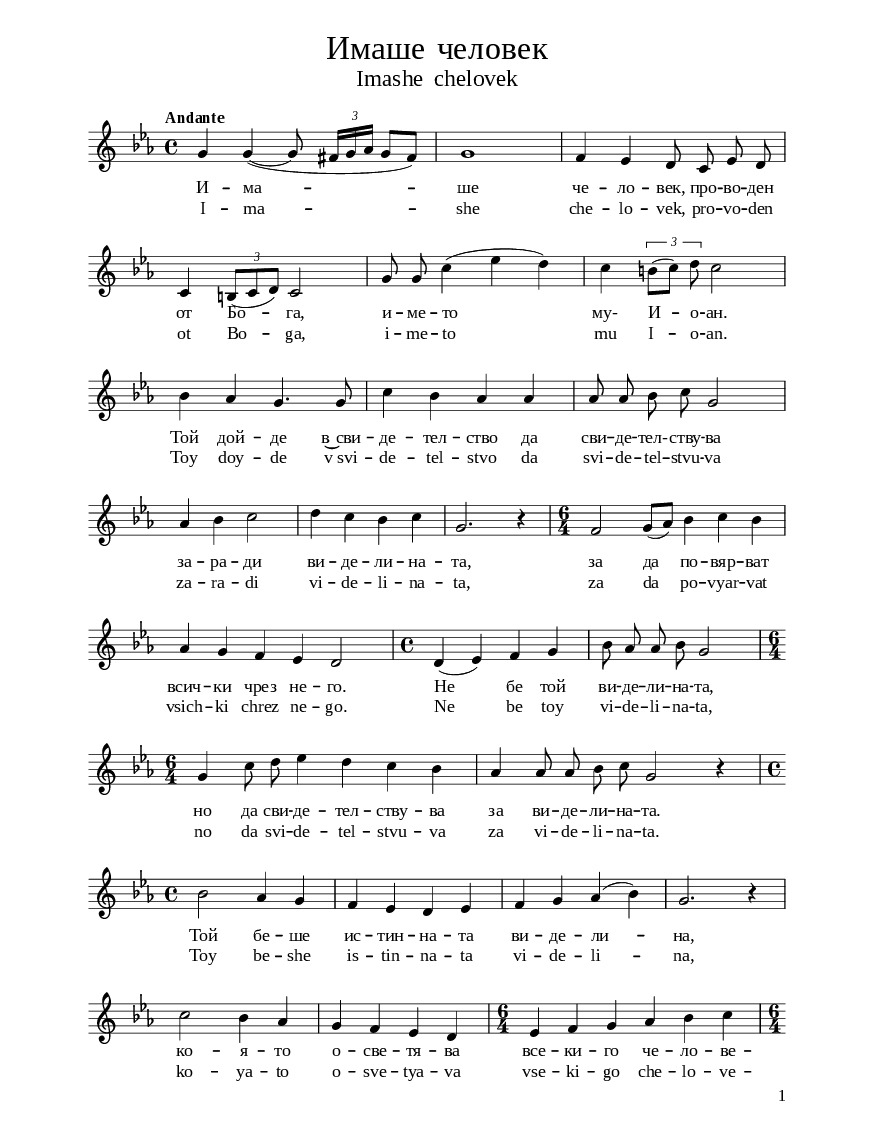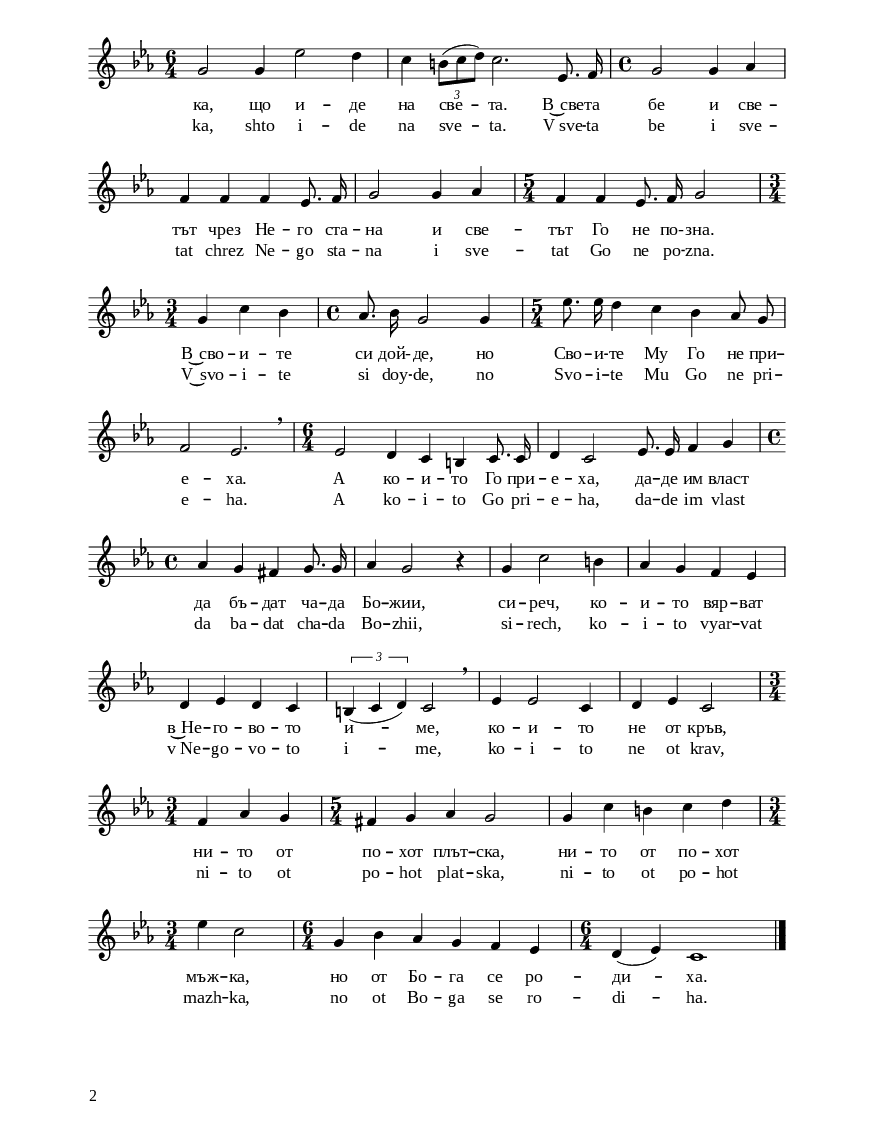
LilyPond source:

\version "2.18.2"

\paper {
  #(set-paper-size "a5")
}

\bookpart {
  \paper {
    print-all-headers = ##t
    print-page-number = ##t
    print-first-page-number = ##t

    % put page numbers on the bottom
    oddHeaderMarkup = \markup ""
    evenHeaderMarkup = \markup ""
    oddFooterMarkup = \markup
    \fill-line {
      ""
      \on-the-fly #print-page-number-check-first \fromproperty #'page:page-number-string
    }
    evenFooterMarkup = \markup
    \fill-line {
      \on-the-fly #print-page-number-check-first \fromproperty #'page:page-number-string
      ""
    }

    left-margin = 1.5\cm
    right-margin = 1.5\cm
    top-margin = 1.6\cm
    bottom-margin = 1.2\cm
    ragged-bottom = ##t % do not spread the staves to fill the whole vertical space

    % change lyrics and titles font (affects notes also)
    fonts =
    #(make-pango-font-tree
      "Times New Roman"
      "DejaVu Sans"
      "DejaVu Sans Mono"
      (/ (* staff-height pt) 3.6))

    % change distance between staves
    system-system-spacing =
    #'((basic-distance . 12)
       (minimum-distance . 6)
       (padding . 1)
       (stretchability . 12))
  }

  \header {
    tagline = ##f
  }

  \score{
    \layout {
      indent = 0.0\cm % remove first line indentation
      %ragged-last = ##t % do not spread last line to fill the whole space
      \context {
        \Score
        \omit BarNumber %remove bar numbers
      } % context

      \context {
        % change staff size
        \Staff
        fontSize = #+0 % affects notes size only
        \override StaffSymbol #'staff-space = #(magstep -3)
        \override StaffSymbol #'thickness = #0.5
        \override BarLine #'hair-thickness = #1
        %\override StaffSymbol #'ledger-line-thickness = #'(0 . 0)
      }

      \context {
        % adjust space between staff and lyrics and between the two lyric lines
        \Lyrics
        \override VerticalAxisGroup.nonstaff-relatedstaff-spacing = #'((basic-distance . 4.5))
        \override VerticalAxisGroup.nonstaff-nonstaff-spacing = #'((minimum-distance . 2))
      }
    } % layout

    \new Voice \absolute {
      \clef treble
      \key c \minor
      \time 4/4
      %\tempo "Moderato" 8 = 160
      \tempo \markup {
        % make tempo note smaller
        \concat {
          "Andante " \normal-text { "" }
          %\teeny \general-align #Y #DOWN \note #"8" #0.8
          %\normal-text { " = 160)" }
        }
      }


\autoBeamOff
      g'4  g' ( ~ g'8 \times 2/3  { fis'16 [g'16 as'] } g'8 [ fis'] ) | g'1 | f'4 es' d'8 c' es' d' \break |

      c'4  \times 2/3  { b8 ( [c' d'8] )  } c'2 | g'8 g' c''4 ( es'' d'' ) | \tupletUp c''4 \tuplet 3/2 { b'8 ([ c''] ) d''8 } c''2 \break \tupletNeutral |

      bes'4 as' g'4. g'8 | c''4 bes' as' as' | as'8 as' bes' c'' g'2 \break |

      as'4 bes' c''2 |  d''4 c'' bes' c'' | g'2. r4 |  \time 6/4  f'2 g'8 [( as' )] bes'4 c'' bes' \break |

      as'4 g' f' es' d'2 | \time 4/4  d'4 ( es' ) f' g' | bes'8 as' as' bes' g'2 \break |

      \time 6/4  g'4 c''8 d'' es''4 d'' c'' bes' | as'4 as'8 as' bes' c'' g'2 r4 \break |

      \time 4/4  bes'2 as'4 g' | f'4 es' d' es' | f'4 g' as' ( bes' ) | g'2. r4 \break |

      c''2 bes'4 as' | g'4 f' es' d' | \time 6/4  es'4 f' g' as' bes' c'' | \break

      \time 6/4  g'2 g'4 es''2 d''4 | c''4  \times 2/3  { b'8 ( [c'' d''8] ) } c''2.  es'8. f'16 \noBeam | \time 4/4  g'2 g'4 as' \break |

      f'4 f' f' es'8. f'16 | g'2 g'4 as' | \time 5/4  f'4 f' es'8. f'16 g'2 \break |

      \time 3/4  g'4 c'' bes' | \time 4/4  as'8. bes'16 g'2 g'4 | \time 5/4  es''8. es''16 d''4 c'' bes' as'8 g' \break |

      f'2 es'2. \breathe | \time 6/4  es'2 d'4 c' b c'8. c'16 | d'4 c'2 es'8. es'16 f'4 g' \break |

      \time 4/4  as'4 g' fis' g'8. g'16 \noBeam | as'4 g'2 r4 | g'4 c''2 b'4 | as'4 g' f' es' \break |

      d'4 es' d' c' | \times 2/3  { b4 ( c'4 d' )} c'2 \breathe | es'4 es'2 c'4 | d'4 es' c'2 \break |

      \time 3/4  f'4 as' g' | \time 5/4  fis'4 g' as' g'2 | g'4 c'' b' c'' d'' \break |

      \time 3/4  es''4 c''2 | \time 6/4  g'4 bes' as' g' f' es' | \time 6/4  d'4 ( es' ) c'1 | \bar "|."
    }

    \addlyrics {
      И -- ма --
      ше че -- ло -- век, про -- во -- ден от Бо --
      га, и -- ме -- то му- И -- о -- ан. Той дой --
      де в~сви -- де -- тел -- ство да сви -- де -- "тел-"
      -- ству -- ва за -- ра -- ди ви -- де -- ли -- на
      -- та, за да по -- вяр -- ват всич -- ки чрез не
      -- го. Не бе той ви -- де -- ли -- на -- та, но
      да сви -- де -- тел -- ству -- ва за ви -- де --
      ли -- на -- та. Той бе -- ше ис -- тин -- на --
      та ви -- де -- ли -- на, ко -- я -- то о -- све
      -- тя -- ва все -- ки -- го че -- ло -- ве -- ка,
      що и -- де на све -- та. В~све -- та бе и све
      -- тът чрез Не -- го ста -- на и све -- тът Го
      не "по-" -- зна. В~сво -- и -- те си "дой-" -- де, но
      Сво -- и -- те Му Го не при -- е -- ха. А ко
      -- и -- то Го при -- е -- ха, да -- де им власт
      да бъ -- дат ча -- да Бо -- жии, си -- реч, ко
      -- и -- то вяр -- ват в~Не -- го -- во -- то и --
      ме, ко -- и -- то не от кръв, ни -- то от по
      -- хот плът -- ска, ни -- то от по -- хот мъж --
      ка, но от Бо -- га се ро -- ди -- ха.}
      \addlyrics {
        I -- ma --
        she che -- lo -- vek, pro -- vo -- den ot Bo --
        ga, i -- me -- to mu I -- o -- an. Toy doy --
        de v_svi -- de -- tel -- stvo da svi -- de -- tel
        -- stvu -- va za -- ra -- di vi -- de -- li -- na
        -- ta, za da po -- vyar -- vat vsich -- ki chrez ne
        -- go. Ne be toy vi -- de -- li -- na -- ta, no
        da svi -- de -- tel -- stvu -- va za vi -- de --
        li -- na -- ta. Toy be -- she is -- tin -- na --
        ta vi -- de -- li -- na, ko -- ya -- to o -- sve
        -- tya -- va vse -- ki -- go che -- lo -- ve -- ka,
        shto i -- de na sve -- ta. V_sve -- ta be i sve
        -- tat chrez Ne -- go sta -- na i sve -- tat Go
        ne po -- zna. V~svo -- i -- te si doy -- de, no
        Svo -- i -- te Mu Go ne pri -- e -- ha. A ko
        -- i -- to Go pri -- e -- ha, da -- de im vlast
        da ba -- dat cha -- da Bo -- zhii, si -- rech, ko
        -- i -- to vyar -- vat v_Ne -- go -- vo -- to i --
        me, ko -- i -- to ne ot krav, ni -- to ot po
        -- hot plat -- ska, ni -- to ot po -- hot mazh --
        ka, no ot Bo -- ga se ro -- di -- ha.}

        \header {
          title = \markup \column \normal-text \fontsize #2.5 {
            \center-align
            \line { Имаше человек }
            \vspace #-0.6
            \center-align
            \line \fontsize #-3 {Imashe chelovek}
            \vspace #-0.8
            \center-align
            \line \fontsize #-3 { " " }
          }
        }

        \midi{}

      } % score


      \pageBreak

      % include foreign translation(s) of the song
      \version "2.20.0"

\markup \fill-line { \fontsize #6 "Da war ein Mensch" }
\markup \null
\markup \null
\markup \fontsize #+2.5 {
    \hspace #12
    \override #'(baseline-skip . 2)
    
        \column {

     \line { " " } 
     
    \line { " " Da war ein Mensch, von Gott gesandt,  }

\line { " " sein Name: Johannes. }

\line { " " Dieser kam zum Zeugnis,  }

\line { " " dass er zeugte von dem Licht, }

\line { " " damit alle durch ihn glaubten. }

\line { " " Er war nicht das Licht,  }

\line { " " sondern er kam, dass er zeugte von dem Licht. }

\line { " " Er war das wahrhaftige Licht,  }

\line { " " das jeden Menschen erleuchtet, }

\line { " " der in die Welt kommt. }

\line { " " Er war in der Welt }

\line { " " und die Welt wurde durch ihn }

\line { " " und die Welt kannte ihn nicht. }

\line { " " Er kam in das Seine }

\line { " " und die Seinen nahmen ihn nicht an; }

\line { " " so viele ihn aber aufnahmen, denen gab er Macht, }

\line { " " Kinder Gottes zu werden, }

\line { " " denen, die an seinen Namen glauben; }

\line { " " die nicht aus Geblüt,  }

\line { " " auch nicht aus dem Willen des Fleisches,  }

\line { " " auch nicht aus dem Willen des Mannes,  }

\line { " " sondern aus Gott geboren sind.  }
     
    }
}
%}
   
 
 


 
    
   
    
 
%--------------------------------------------------------------------- 


    } % bookpart
